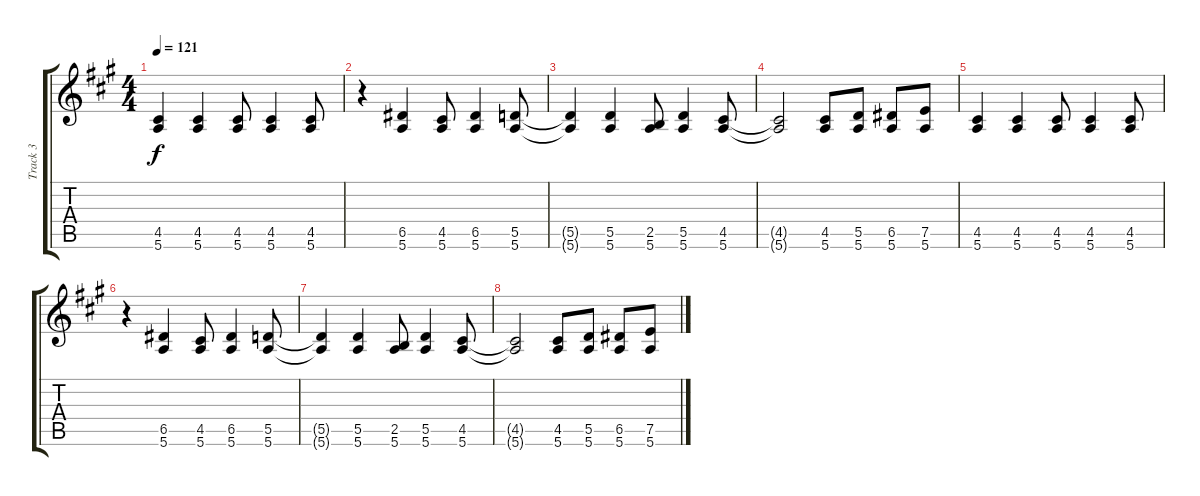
\track ("Track 3" "Track 3") {instrument acousticgrandpiano}
\staff {score tabs}
\tuning (E5 B4 G4 D4 A3 E3) {hide}
\ts (4 4)
\tempo 121
\clef g2
\ks a
(4.5 5.6).4{dy f} (4.5 5.6).4 (4.5 5.6).8 (4.5 5.6).4 (4.5 5.6).8 |
r.4 (6.5 5.6).4 (4.5 5.6).8 (6.5 5.6).4 (5.5 5.6).8 |
(5.5{t} 5.6{t}).4 (5.5 5.6).4 (2.5 5.6).8 (5.5 5.6).4 (4.5 5.6).8 |
(4.5{t} 5.6{t}).2 (4.5 5.6).8 (5.5 5.6).8 (6.5 5.6).8 (7.5 5.6).8 |
(4.5 5.6).4 (4.5 5.6).4 (4.5 5.6).8 (4.5 5.6).4 (4.5 5.6).8 |
r.4 (6.5 5.6).4 (4.5 5.6).8 (6.5 5.6).4 (5.5 5.6).8 |
(5.5{t} 5.6{t}).4 (5.5 5.6).4 (2.5 5.6).8 (5.5 5.6).4 (4.5 5.6).8 |
(4.5{t} 5.6{t}).2 (4.5 5.6).8 (5.5 5.6).8 (6.5 5.6).8 (7.5 5.6).8
